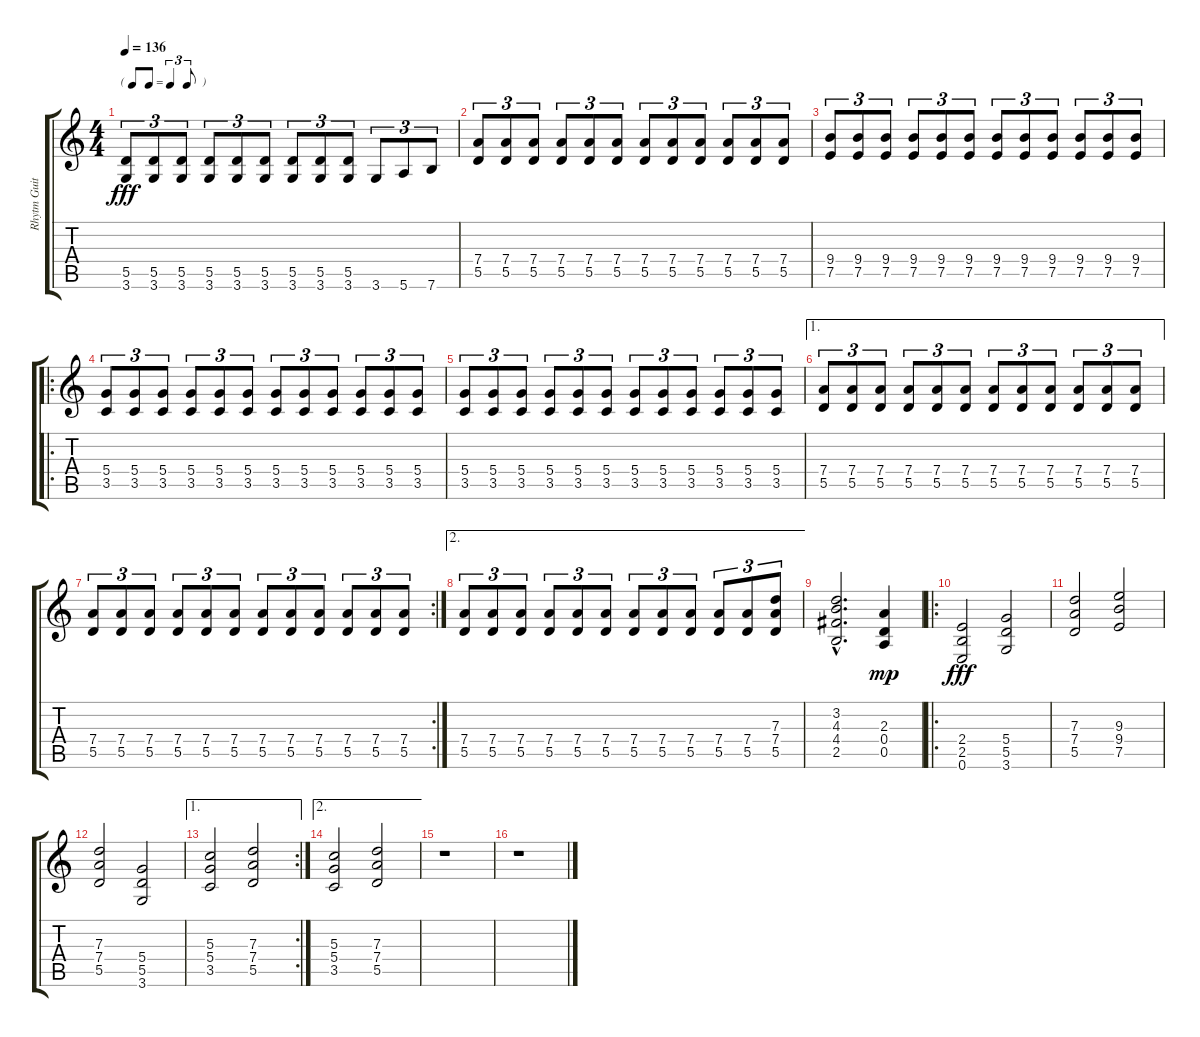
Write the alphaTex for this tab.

\track ("Rhytm Guitar" "Rhytm Guit") {instrument distortionguitar}
\staff {score tabs}
\tuning (E4 B3 G3 D3 A2 E2) {hide}
\ts (4 4)
\tf triplet8th
\tempo 136
\clef g2
\ks c
(5.5 3.6).8{tu (3 2) dy fff} (5.5 3.6).8{tu (3 2)} (5.5 3.6).8{tu (3 2)} (5.5 3.6).8{tu (3 2)} (5.5 3.6).8{tu (3 2)} (5.5 3.6).8{tu (3 2)} (5.5 3.6).8{tu (3 2)} (5.5 3.6).8{tu (3 2)} (5.5 3.6).8{tu (3 2)} 3.6.8{tu (3 2)} 5.6.8{tu (3 2)} 7.6.8{tu (3 2)} |
(7.4 5.5).8{tu (3 2)} (7.4 5.5).8{tu (3 2)} (7.4 5.5).8{tu (3 2)} (7.4 5.5).8{tu (3 2)} (7.4 5.5).8{tu (3 2)} (7.4 5.5).8{tu (3 2)} (7.4 5.5).8{tu (3 2)} (7.4 5.5).8{tu (3 2)} (7.4 5.5).8{tu (3 2)} (7.4 5.5).8{tu (3 2)} (7.4 5.5).8{tu (3 2)} (7.4 5.5).8{tu (3 2)} |
(9.4 7.5).8{tu (3 2)} (9.4 7.5).8{tu (3 2)} (9.4 7.5).8{tu (3 2)} (9.4 7.5).8{tu (3 2)} (9.4 7.5).8{tu (3 2)} (9.4 7.5).8{tu (3 2)} (9.4 7.5).8{tu (3 2)} (9.4 7.5).8{tu (3 2)} (9.4 7.5).8{tu (3 2)} (9.4 7.5).8{tu (3 2)} (9.4 7.5).8{tu (3 2)} (9.4 7.5).8{tu (3 2)} |
\ro
(5.4 3.5).8{tu (3 2)} (5.4 3.5).8{tu (3 2)} (5.4 3.5).8{tu (3 2)} (5.4 3.5).8{tu (3 2)} (5.4 3.5).8{tu (3 2)} (5.4 3.5).8{tu (3 2)} (5.4 3.5).8{tu (3 2)} (5.4 3.5).8{tu (3 2)} (5.4 3.5).8{tu (3 2)} (5.4 3.5).8{tu (3 2)} (5.4 3.5).8{tu (3 2)} (5.4 3.5).8{tu (3 2)} |
(5.4 3.5).8{tu (3 2)} (5.4 3.5).8{tu (3 2)} (5.4 3.5).8{tu (3 2)} (5.4 3.5).8{tu (3 2)} (5.4 3.5).8{tu (3 2)} (5.4 3.5).8{tu (3 2)} (5.4 3.5).8{tu (3 2)} (5.4 3.5).8{tu (3 2)} (5.4 3.5).8{tu (3 2)} (5.4 3.5).8{tu (3 2)} (5.4 3.5).8{tu (3 2)} (5.4 3.5).8{tu (3 2)} |
\ae 1
(7.4 5.5).8{tu (3 2)} (7.4 5.5).8{tu (3 2)} (7.4 5.5).8{tu (3 2)} (7.4 5.5).8{tu (3 2)} (7.4 5.5).8{tu (3 2)} (7.4 5.5).8{tu (3 2)} (7.4 5.5).8{tu (3 2)} (7.4 5.5).8{tu (3 2)} (7.4 5.5).8{tu (3 2)} (7.4 5.5).8{tu (3 2)} (7.4 5.5).8{tu (3 2)} (7.4 5.5).8{tu (3 2)} |
\rc 2
(7.4 5.5).8{tu (3 2)} (7.4 5.5).8{tu (3 2)} (7.4 5.5).8{tu (3 2)} (7.4 5.5).8{tu (3 2)} (7.4 5.5).8{tu (3 2)} (7.4 5.5).8{tu (3 2)} (7.4 5.5).8{tu (3 2)} (7.4 5.5).8{tu (3 2)} (7.4 5.5).8{tu (3 2)} (7.4 5.5).8{tu (3 2)} (7.4 5.5).8{tu (3 2)} (7.4 5.5).8{tu (3 2)} |
\ae 2
(7.4 5.5).8{tu (3 2)} (7.4 5.5).8{tu (3 2)} (7.4 5.5).8{tu (3 2)} (7.4 5.5).8{tu (3 2)} (7.4 5.5).8{tu (3 2)} (7.4 5.5).8{tu (3 2)} (7.4 5.5).8{tu (3 2)} (7.4 5.5).8{tu (3 2)} (7.4 5.5).8{tu (3 2)} (7.4 5.5).8{tu (3 2)} (7.4 5.5).8{tu (3 2)} (7.3 7.4 5.5).8{tu (3 2)} |
(3.2{hac} 4.3{hac} 4.4{hac} 2.5{hac}).2{d} (2.3 0.4 0.5).4{dy mp} |
\ro
(2.4 2.5 0.6).2{dy fff} (5.4 5.5 3.6).2 |
(7.3 7.4 5.5).2 (9.3 9.4 7.5).2 |
(7.3 7.4 5.5).2 (5.4 5.5 3.6).2 |
\ae 1
\rc 2
(5.3 5.4 3.5).2 (7.3 7.4 5.5).2 |
\ae 2
(5.3 5.4 3.5).2 (7.3 7.4 5.5).2 |
r.1 |
r.1
